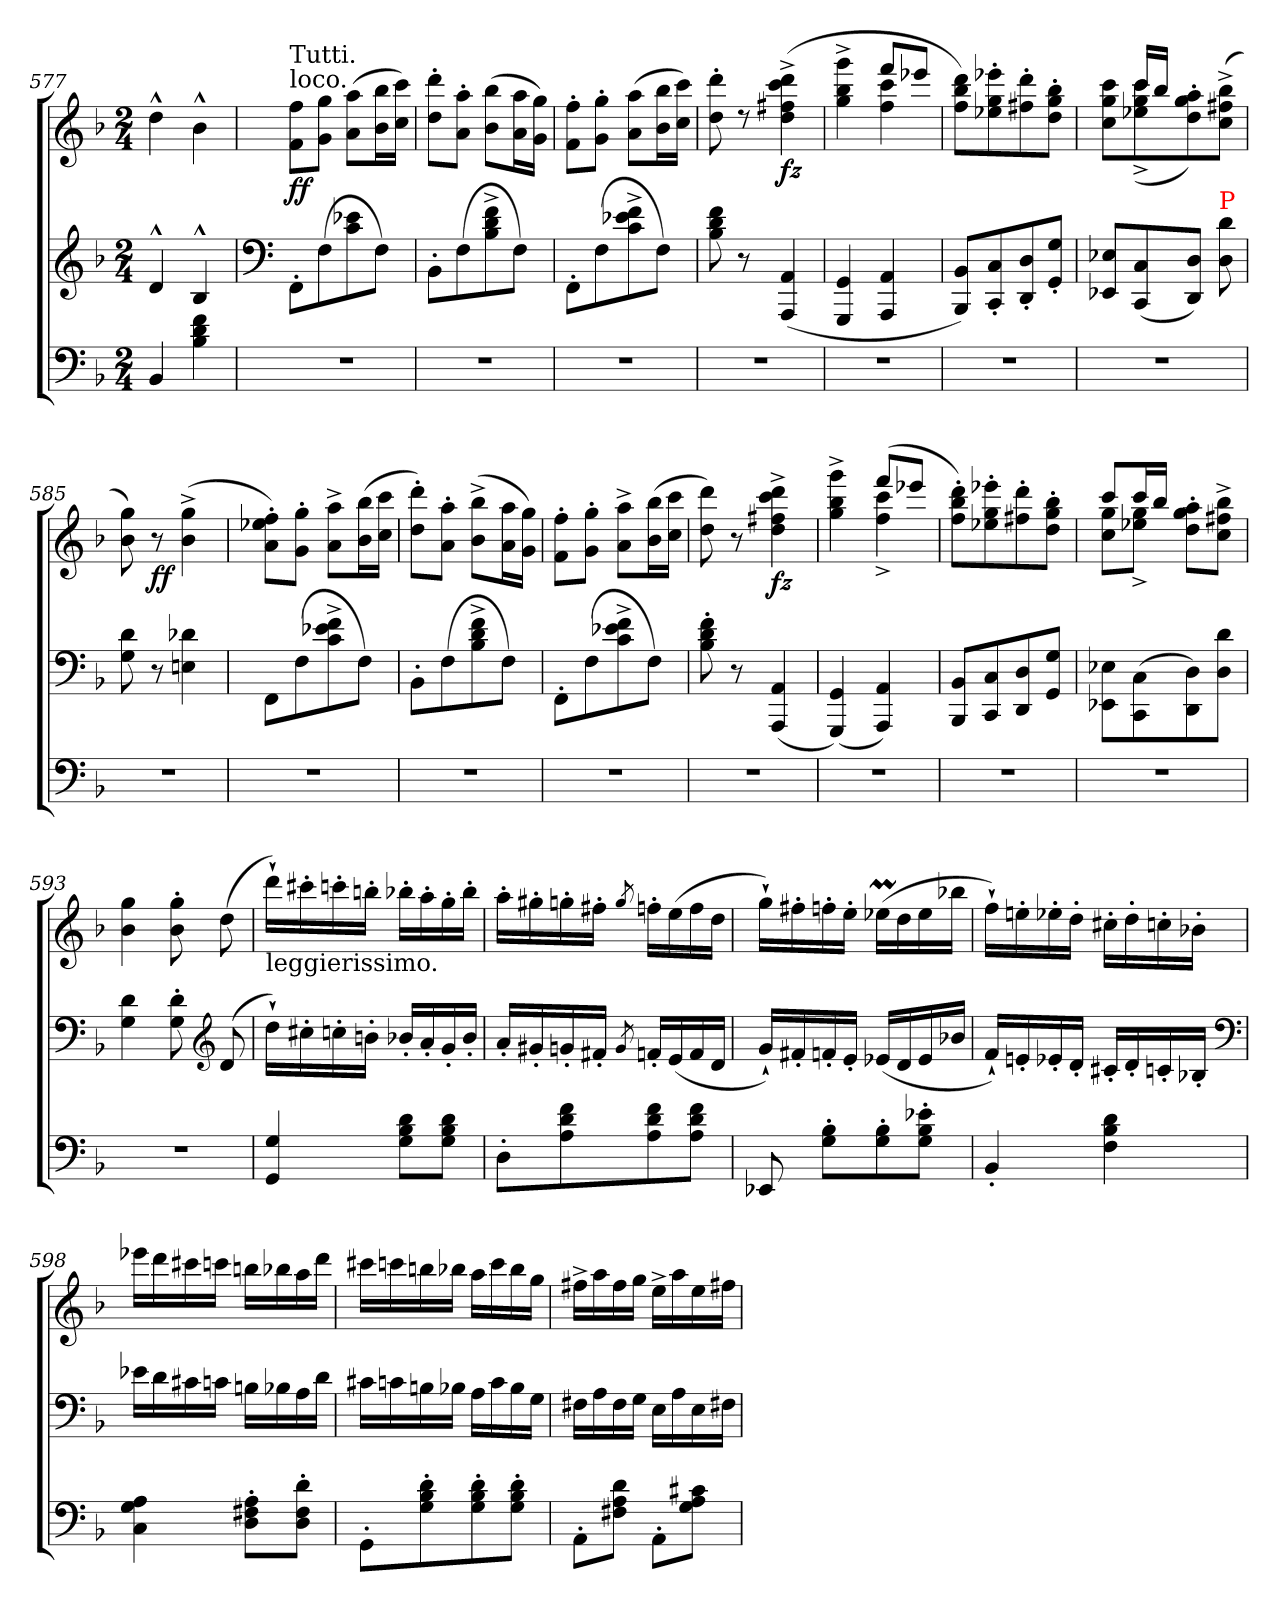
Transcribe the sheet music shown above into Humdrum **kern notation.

**kern	**kern	**kern	**dynam
*part2	*part1	*part1	*part1
*staff3	*staff2	*staff1	*staff1/2
*clefF4	*clefG2	*clefG2	*
*k[b-]	*k[b-]	*k[b-]	*
*F:	*F:	*F:	*
*M2/4	*M2/4	*M2/4	*
=577	=577	=577	=577
4BB-!	4d^^>	4dd^^>	.
4f! 4d! 4B-!	4B-^^>	4b-^^>	.
=578	=578	=578	=578
*	*clefF4	*	*
!	!	!LO:TX:a:t=loco.	!
!	!	!LO:TX:a:t=Tutti.	!
!	!	!	!LO:DY:b
2r	8FF'>!\L	8ff!\ 8f!\L	ff
.	(8F!\	8gg!\ 8g!\J	.
.	8e-X!\ 8c!\	(8aa!\ 8a!\L	.
.	8F!\J)	16bb-!\ 16b-!\L	.
.	.	16ccc!\ 16cc!\JJ)	.
=579	=579	=579	=579
2r	8BB-'>!\L	8ddd!'>\ 8dd!'>\L	.
.	(8F!\	8aa!'>\ 8a!'>\J	.
.	8f!^<\ 8d!^<\ 8B-!^<\	(8bb-!\ 8b-!\L	.
.	8F!\J)	16aa!\ 16a!\L	.
.	.	16gg!\ 16g!\JJ)	.
=580	=580	=580	=580
2r	8FF'>!\L	8ff!'>\ 8f!'>\L	.
.	(8F!\	8gg!'>\ 8g!'>\J	.
.	8f!^<\ 8e-X!^<\ 8c!^<\	(8aa!\ 8a!\L	.
.	8F!\J)	16bb-!\ 16b-!\L	.
.	.	16ccc!\ 16cc!\JJ)	.
=581	=581	=581	=581
2r	8f! 8d! 8B-!	8ddd!'> 8dd!'>	.
.	8r	8rdd	.
!	!	!	!LO:DY:b
.	(4AA! 4AAA!	(4ddd!^< 4ccc!^< 4ff#X!^< 4dd!^<	fz
=582	=582	=582	=582
*	*	*^	*
2r	4GG! 4GGG!	4ryy	4ggg!^< 4bb-!^< 4gg!^<	.
.	4AA! 4AAA!	8fff!L	4ccc! 4ff!	.
.	.	8eee-X!J	.	.
*	*	*v	*v	*
=583	=583	=583	=583
2r	8BB-! 8BBB-!L)	8ddd!\ 8bb-!\ 8ff!\L)	.
.	8C!'< 8CC!'<	8eee-X!'>\ 8gg!'>\ 8ee-X!'>\	.
.	8D!'< 8DD!'<	8ddd!'>\ 8ff#X!'>\	.
.	8G!'< 8GG!'<J	8bb-!'>\ 8gg!'>\ 8dd!'>\J	.
=584	=584	=584	=584
*	*	*^	*
2r	8E-X! 8EE-X!L	8ryy	8ccc!\ 8gg!\ 8cc!\L	.
.	(8C! 8CC!	16ccc!LL	(>8ccc!^<\ 8gg!^<\ 8ee-X!^<\	.
.	.	16bb-!JJ	.	.
.	8D! 8DD!J)	4ryy	8aa!'>\ 8gg!'>\ 8dd!'>\)	.
!	!LO:TX:a:color=red:t=P	!	!	!
.	8d! 8D!	.	(8bb-!^<\ 8ff#X!^<\ 8cc!^<\J	.
*	*	*v	*v	*
=585	=585	=585	=585
2r	8d! 8G!	8gg! 8b-!)	.
!	!	!	!LO:DY:b
.	8r	8r	ff
.	4d-X! 4En!	(4gg!^< 4b-!^<	.
=586	=586	=586	=586
2r	8FF!\L	8ff!'>\ 8ee-X!'>\ 8a!'>\L)	.
.	(8F!\	8gg!'>\ 8g!'>\J	.
.	8f!^<\ 8e-X!^<\ 8c!^<\	8aa!^>\ 8a!^>\L	.
.	8F!\J)	(16bb-!\ 16b-!\L	.
.	.	16ccc!\ 16cc!\JJ	.
=587	=587	=587	=587
2r	8BB-'>!\L	8ddd!'>\ 8dd!'>\L)	.
.	(8F!\	8aa!'>\ 8a!'>\J	.
.	8f!^<\ 8d!^<\ 8B-!^<\	(8bb-!^>\ 8b-!^>\L	.
.	8F!\J)	16aa!\ 16a!\L	.
.	.	16gg!\ 16g!\JJ)	.
=588	=588	=588	=588
2r	8FF'>!\L	8ff!'>\ 8f!'>\L	.
.	(8F!\	8gg!'>\ 8g!'>\J	.
.	8f!^<\ 8e-X!^<\ 8c!^<\	8aa!^>\ 8a!^>\L	.
.	8F!\J)	(>16bb-!\ 16b-!\L	.
.	.	16ccc!\ 16cc!\JJ	.
=589	=589	=589	=589
2r	8f!'> 8d!'> 8B-!'>	8ddd! 8dd!)	.
.	8r	8r	.
!	!	!	!LO:DY:b
.	(4AA! 4AAA!	4ddd!^< 4ccc!^< 4ff#X!^< 4dd!^<	fz
=590	=590	=590	=590
*	*	*^	*
2r	(4GG! 4GGG!)	4ryy	4ggg!^< 4bb-!^< 4gg!^<	.
.	4AA! 4AAA!)	(8fff!L	4ccc!^< 4ff!^<	.
.	.	8eee-X!J	.	.
*	*	*v	*v	*
=591	=591	=591	=591
2r	8BB-! 8BBB-!L	8ddd!'>\ 8bb-!'>\ 8ff!'>\L)	.
.	8C! 8CC!	8eee-X!'>\ 8gg!'>\ 8ee-X!'>\	.
.	8D! 8DD!	8ddd!'>\ 8ff#X!'>\	.
.	8G! 8GG!J	8bb-!'>\ 8gg!'>\ 8dd!'>\J	.
=592	=592	=592	=592
*	*	*^	*
2r	8E-X!\ 8EE-X!\L	8ccc!L	8gg!\ 8cc!\L	.
.	(8C!\ 8CC!\	16ccc!L	8gg!^<\ 8ee-X!^<\J	.
.	.	16bb-!JJ	.	.
.	8D!\ 8DD!\)	4ryy	8aa!'>\ 8gg!'>\ 8dd!'>\L	.
.	8d!\ 8D!\J	.	8bb-!^<\ 8ff#X!^<\ 8cc!^<\J	.
*	*	*v	*v	*
=593	=593	=593	=593
2r	4d! 4G!	4gg! 4b-!	.
.	8d!'> 8G!'>	8gg!'> 8b-!'>	.
*	*clefG2	*	*
.	(>8d	(8dd	.
=594	=594	=594	=594
!	!	!LO:TX:b:t=leggierissimo.	!
4G! 4GG!	16dd`>LL)	16ddd`>LL)	.
.	16cc#X'>	16ccc#X'>	.
.	16ccn'>	16cccn'>	.
.	16bn'>JJ	16bbn'>JJ	.
8d!\ 8B-!\ 8G!\L	16b-X'</LL	16bb-X'>LL	.
.	16a'</	16aa'>	.
8d!\ 8B-!\ 8G!\J	16g'</	16gg'>	.
.	16b-'</JJ	16bb-'>JJ	.
=595	=595	=595	=595
8D'>!\L	16a'<LL	16aa'>LL	.
.	16g#X'<	16gg#X'>	.
8f!\ 8d!\ 8A!\	16gn'<	16ggn'>	.
.	16f#X'<JJ	16ff#X'>JJ	.
.	8qg/	8qgg/	.
8f!\ 8d!\ 8A!\	16fn'<LL	16ffn'>LL	.
.	(16e	(16ee	.
8f!\ 8d!\ 8A!\J	16f	16ff	.
.	16dJJ	16ddJJ	.
=596	=596	=596	=596
8EE-X!	16g`<LL)	16gg`>LL)	.
.	16f#X'<	16ff#X'>	.
8B-!'>\ 8G!'>\L	16fn'<	16ffn'>	.
.	16e'<JJ	16ee'>JJ	.
8B-!'>\ 8G!'>\	(16e-XLL	(16ee-XMLL	.
.	16d	16dd	.
8e-X!'>\ 8B-!'>\ 8G!'>\J	16e-	16ee-	.
.	16b-XJJ	16bb-XJJ	.
=597	=597	=597	=597
4BB-'<!	16f`<LL)	16ff`>LL)	.
.	16en'<	16een'>	.
.	16e-X'<	16ee-X'>	.
.	16d'<JJ	16dd'>JJ	.
4d! 4B-! 4F!	16c#X'<LL	16cc#X'>LL	.
.	16d'<	16dd'>	.
.	16cn'<	16ccn'>	.
.	16B-X'<JJ	16b-X'>JJ	.
*	*clefF4	*	*
=598	=598	=598	=598
4A! 4G! 4C!	16e-XLL	16eee-XLL	.
.	16d	16ddd	.
.	16c#X	16ccc#X	.
.	16cnJJ	16cccnJJ	.
8A!'>\ 8F#X!'>\ 8D!'>\L	16BnLL	16bbnLL	.
.	16B-X	16bb-X	.
8d!'>\ 8F#!'>\ 8D!'>\J	16A	16aa	.
.	16dJJ	16dddJJ	.
=599	=599	=599	=599
8GG'>!\L	16c#XLL	16ccc#XLL	.
.	16cn	16cccn	.
8d!'>\ 8B-!'>\ 8G!'>\	16Bn	16bbn	.
.	16B-XJJ	16bb-XJJ	.
8d!'>\ 8B-!'>\ 8G!'>\	16ALL	16aaLL	.
.	16c	16ccc	.
8d!'>\ 8B-!'>\ 8G!'>\J	16B-	16bb-	.
.	16GJJ	16ggJJ	.
=600	=600	=600	=600
8AA'>!\L	16F#XLL	16ff#X^<LL	.
.	16A	16aa	.
8d!\ 8A!\ 8F#X!\J	16F#	16ff#	.
.	16GJJ	16ggJJ	.
8AA'>!\L	16ELL	16ee^<LL	.
.	16A	16aa	.
8c#X!\ 8A!\ 8G!\J	16E	16ee	.
.	16F#XJJ	16ff#XJJ	.
=	=	=	=
*-	*-	*-	*-
